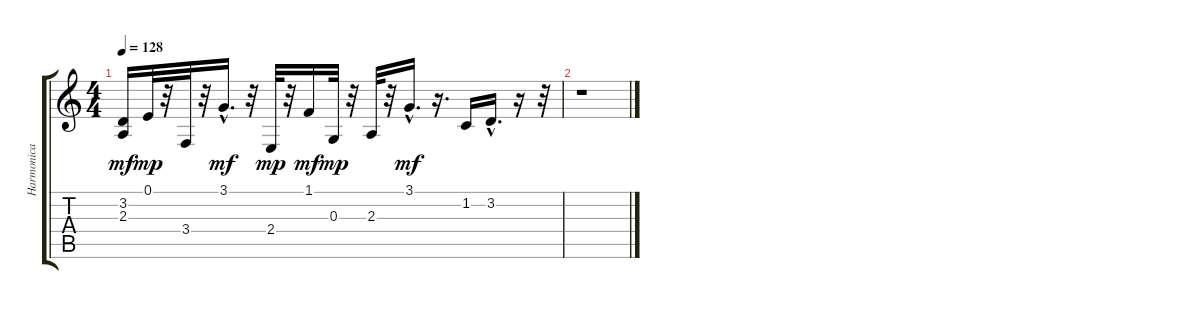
\track ("Harmonica" "Harmonica") {instrument harmonica}
\staff {score tabs}
\tuning (E4 B3 G3 D3 A2 E2) {hide}
\ts (4 4)
\tempo 128
\clef g2
\ks c
(3.2 2.3).16{dy mf} 0.1.32{dy mp} r.32 3.4.32 r.32 3.1{hac}.16{d dy mf} r.32 2.4.32{dy mp} r.32 1.1.16{dy mf} 0.3.32{dy mp} r.32 2.3.32 r.32 3.1{hac}.16{d dy mf} r.16{d} 1.2.16 3.2{hac}.16{d} r.16 r.32 |
r.1
